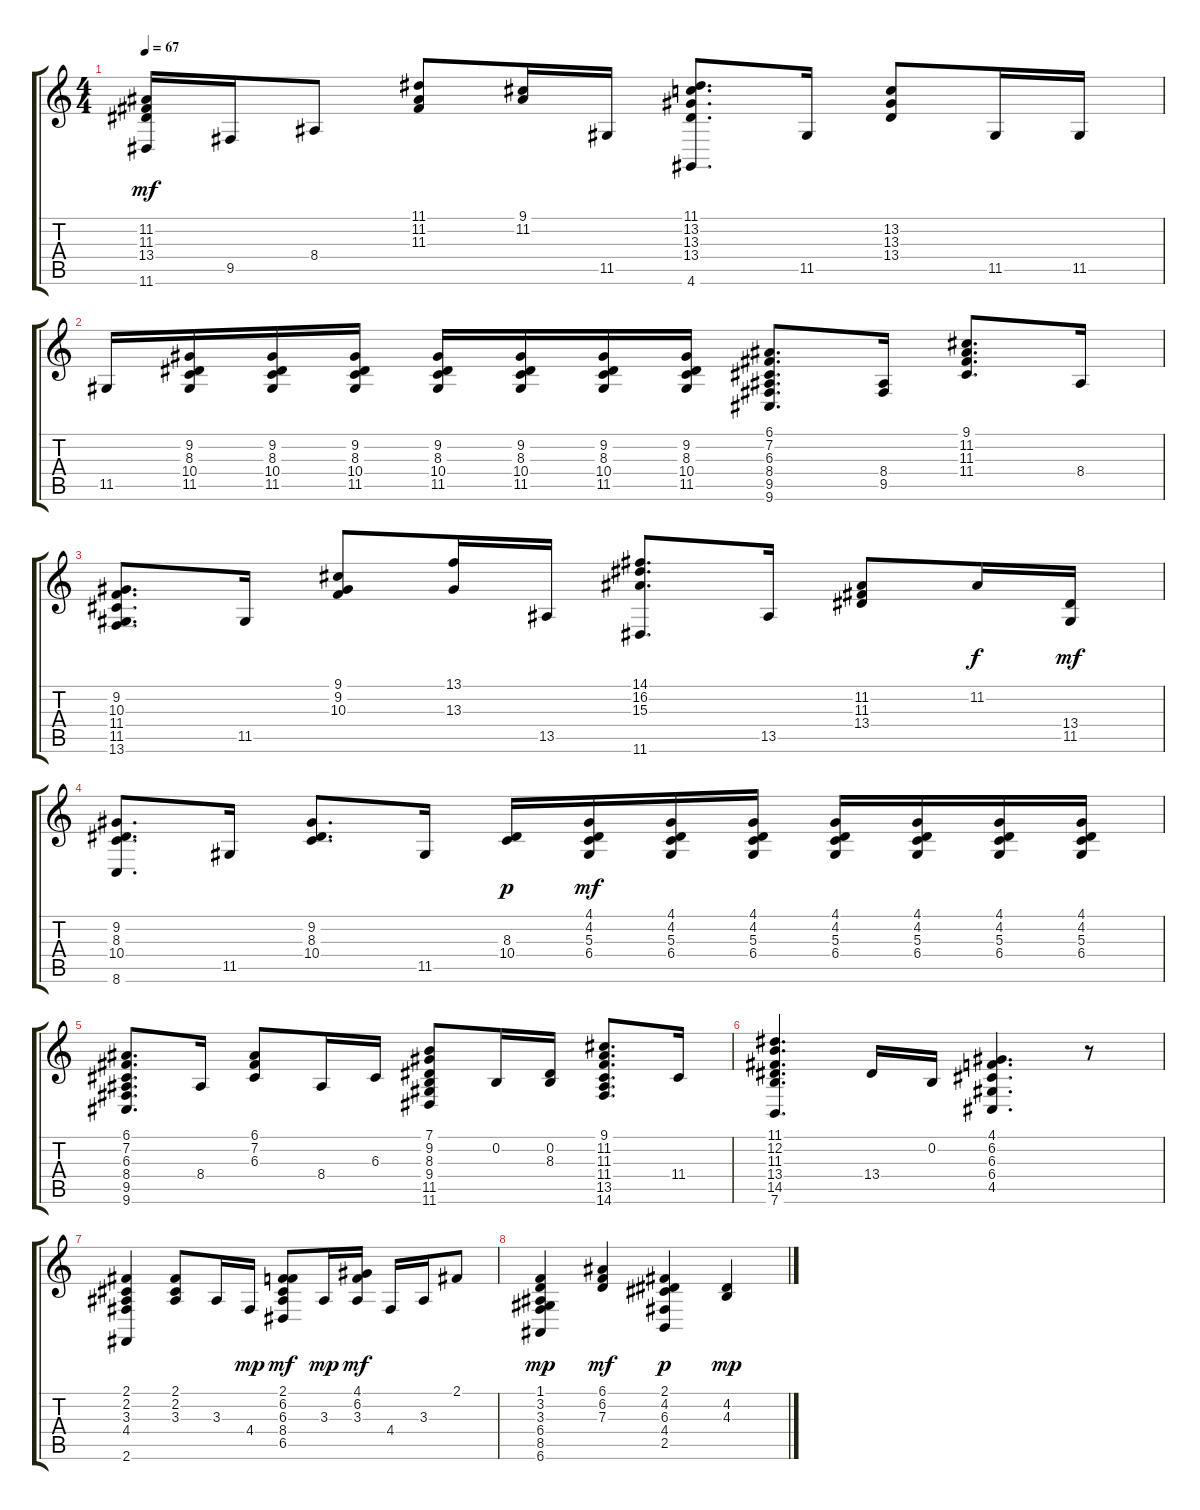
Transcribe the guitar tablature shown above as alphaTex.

\track "" {instrument acousticgrandpiano}
\staff {score tabs}
\tuning (E4 B3 G3 D3 A2 E2) {hide}
\ts (4 4)
\tempo 67
\clef g2
\ks c
(11.2 11.3 13.4 11.6).16{dy mf} 9.5.16 8.4.8 (11.1 11.2 11.3).8 (9.1 11.2).16 11.5.16 (11.1 13.2 13.3 13.4 4.6).8{d} 11.5.16 (13.2 13.3 13.4).8 11.5.16 11.5.16 |
11.5.16 (9.2 8.3 10.4 11.5).16 (9.2 8.3 10.4 11.5).16 (9.2 8.3 10.4 11.5).16 (9.2 8.3 10.4 11.5).16 (9.2 8.3 10.4 11.5).16 (9.2 8.3 10.4 11.5).16 (9.2 8.3 10.4 11.5).16 (6.1 7.2 6.3 8.4 9.5 9.6).8{d} (8.4 9.5).16 (9.1 11.2 11.3 11.4).8{d} 8.4.16 |
(9.2 10.3 11.4 11.5 13.6).8{d} 11.5.16 (9.1 9.2 10.3).8 (13.1 13.3).16 13.5.16 (14.1 16.2 15.3 11.6).8{d} 13.5.16 (11.2 11.3 13.4).8 11.2.16{dy f} (13.4 11.5).16{dy mf} |
(9.2 8.3 10.4 8.6).8{d} 11.5.16 (9.2 8.3 10.4).8{d} 11.5.16 (8.3 10.4).16{dy p} (4.1 4.2 5.3 6.4).16{dy mf} (4.1 4.2 5.3 6.4).16 (4.1 4.2 5.3 6.4).16 (4.1 4.2 5.3 6.4).16 (4.1 4.2 5.3 6.4).16 (4.1 4.2 5.3 6.4).16 (4.1 4.2 5.3 6.4).16 |
(6.1 7.2 6.3 8.4 9.5 9.6).8{d} 8.4.16 (6.1 7.2 6.3).8 8.4.16 6.3.16 (7.1 9.2 8.3 9.4 11.5 11.6).8 0.2.16 (0.2 8.3).16 (9.1 11.2 11.3 11.4 13.5 14.6).8{d} 11.4.16 |
(11.1 12.2 11.3 13.4 14.5 7.6).4{d} 13.4.16 0.2.16 (4.1 6.2 6.3 6.4 4.5).4{d} r.8 |
(2.1 2.2 3.3 4.4 2.6).4 (2.1 2.2 3.3).8 3.3.16 4.4.16{dy mp} (2.1 6.2 6.3 8.4 6.5).8{dy mf} 3.3.16{dy mp} (4.1 6.2 3.3).16{dy mf} 4.4.16 3.3.16 2.1.8 |
(1.1 3.2 3.3 6.4 8.5 6.6).4{dy mp} (6.1 6.2 7.3).4{dy mf} (2.1 4.2 6.3 4.4 2.5).4{dy p} (4.2 4.3).4{dy mp}
